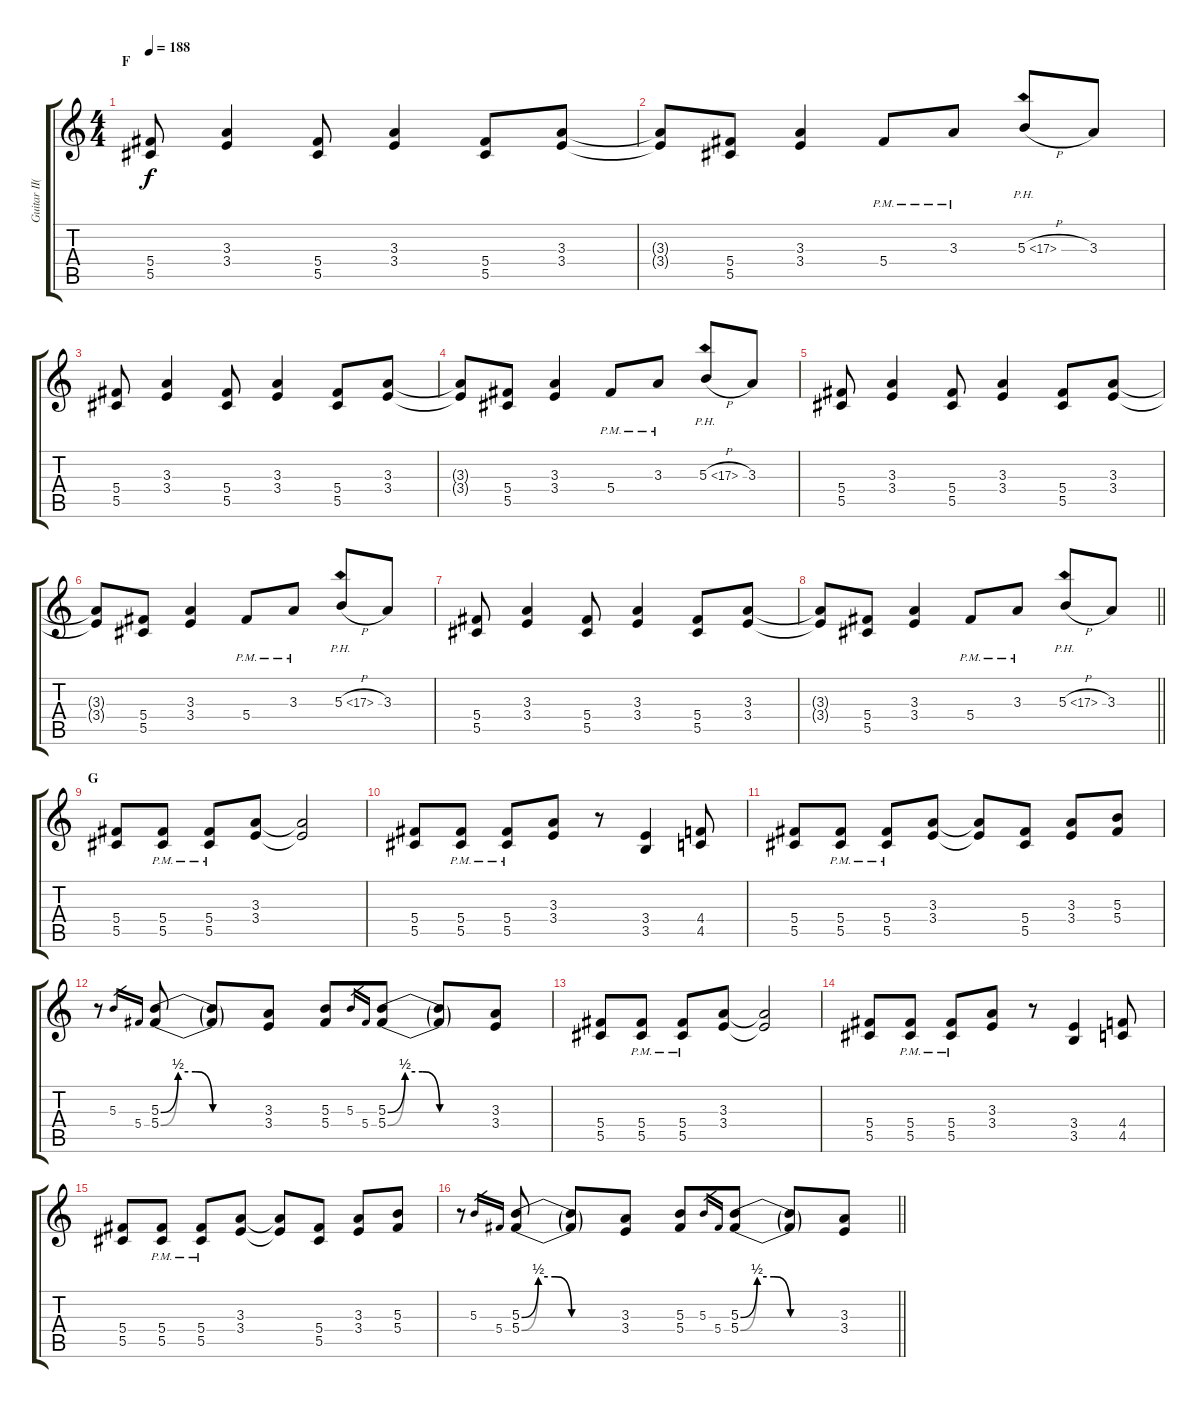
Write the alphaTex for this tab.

\track ("Guitar II(Hitsugi)" "Guitar II(") {instrument distortionguitar}
\staff {score tabs}
\tuning (Eb4 Bb3 Gb3 Db3 Ab2 Eb2) {hide}
\ts (4 4)
\section ("" "F")
\tempo 188
\clef g2
\ks c
(5.4 5.5).8{dy f} (3.3 3.4).4 (5.4 5.5).8 (3.3 3.4).4 (5.4 5.5).8 (3.3 3.4).8 |
(3.3{t} 3.4{t}).8 (5.4 5.5).8 (3.3 3.4).4 5.4{pm}.8 3.3{pm}.8 5.3{ph 12 h}.8 3.3.8 |
(5.4 5.5).8 (3.3 3.4).4 (5.4 5.5).8 (3.3 3.4).4 (5.4 5.5).8 (3.3 3.4).8 |
(3.3{t} 3.4{t}).8 (5.4 5.5).8 (3.3 3.4).4 5.4{pm}.8 3.3{pm}.8 5.3{ph 12 h}.8 3.3.8 |
(5.4 5.5).8 (3.3 3.4).4 (5.4 5.5).8 (3.3 3.4).4 (5.4 5.5).8 (3.3 3.4).8 |
(3.3{t} 3.4{t}).8 (5.4 5.5).8 (3.3 3.4).4 5.4{pm}.8 3.3{pm}.8 5.3{ph 12 h}.8 3.3.8 |
(5.4 5.5).8 (3.3 3.4).4 (5.4 5.5).8 (3.3 3.4).4 (5.4 5.5).8 (3.3 3.4).8 |
\barLineRight lightlight
(3.3{t} 3.4{t}).8 (5.4 5.5).8 (3.3 3.4).4 5.4{pm}.8 3.3{pm}.8 5.3{ph 12 h}.8 3.3.8 |
\section ("" "G")
(5.4 5.5).8 (5.4{pm} 5.5{pm}).8 (5.4{pm} 5.5{pm}).8 (3.3 3.4).8 (3.3{t} 3.4{t}).2 |
(5.4 5.5).8 (5.4{pm} 5.5{pm}).8 (5.4{pm} 5.5{pm}).8 (3.3 3.4).8 r.8 (3.4 3.5).4 (4.4 4.5).8 |
(5.4 5.5).8 (5.4{pm} 5.5{pm}).8 (5.4{pm} 5.5{pm}).8 (3.3 3.4).8 (3.3{t} 3.4{t}).8 (5.4 5.5).8 (3.3 3.4).8 (5.3 5.4).8 |
r.8 5.3.16{gr} 5.4.16{gr} (5.3{be (custom 0 0 10 2 20 2 30 0 60 0)} 5.4{be (custom 0 0 10 2 20 2 30 0 60 0)}).8 (5.3{t} 5.4{t}).8 (3.3 3.4).8 (5.3 5.4).8 5.3.16{gr} 5.4.16{gr} (5.3{be (custom 0 0 10 2 20 2 30 0 60 0)} 5.4{be (custom 0 0 10 2 20 2 30 0 60 0)}).8 (5.3{t} 5.4{t}).8 (3.3 3.4).8 |
(5.4 5.5).8 (5.4{pm} 5.5{pm}).8 (5.4{pm} 5.5{pm}).8 (3.3 3.4).8 (3.3{t} 3.4{t}).2 |
(5.4 5.5).8 (5.4{pm} 5.5{pm}).8 (5.4{pm} 5.5{pm}).8 (3.3 3.4).8 r.8 (3.4 3.5).4 (4.4 4.5).8 |
(5.4 5.5).8 (5.4{pm} 5.5{pm}).8 (5.4{pm} 5.5{pm}).8 (3.3 3.4).8 (3.3{t} 3.4{t}).8 (5.4 5.5).8 (3.3 3.4).8 (5.3 5.4).8 |
\barLineRight lightlight
r.8 5.3.16{gr} 5.4.16{gr} (5.3{be (custom 0 0 10 2 20 2 30 0 60 0)} 5.4{be (custom 0 0 10 2 20 2 30 0 60 0)}).8 (5.3{t} 5.4{t}).8 (3.3 3.4).8 (5.3 5.4).8 5.3.16{gr} 5.4.16{gr} (5.3{be (custom 0 0 10 2 20 2 30 0 60 0)} 5.4{be (custom 0 0 10 2 20 2 30 0 60 0)}).8 (5.3{t} 5.4{t}).8 (3.3 3.4).8
